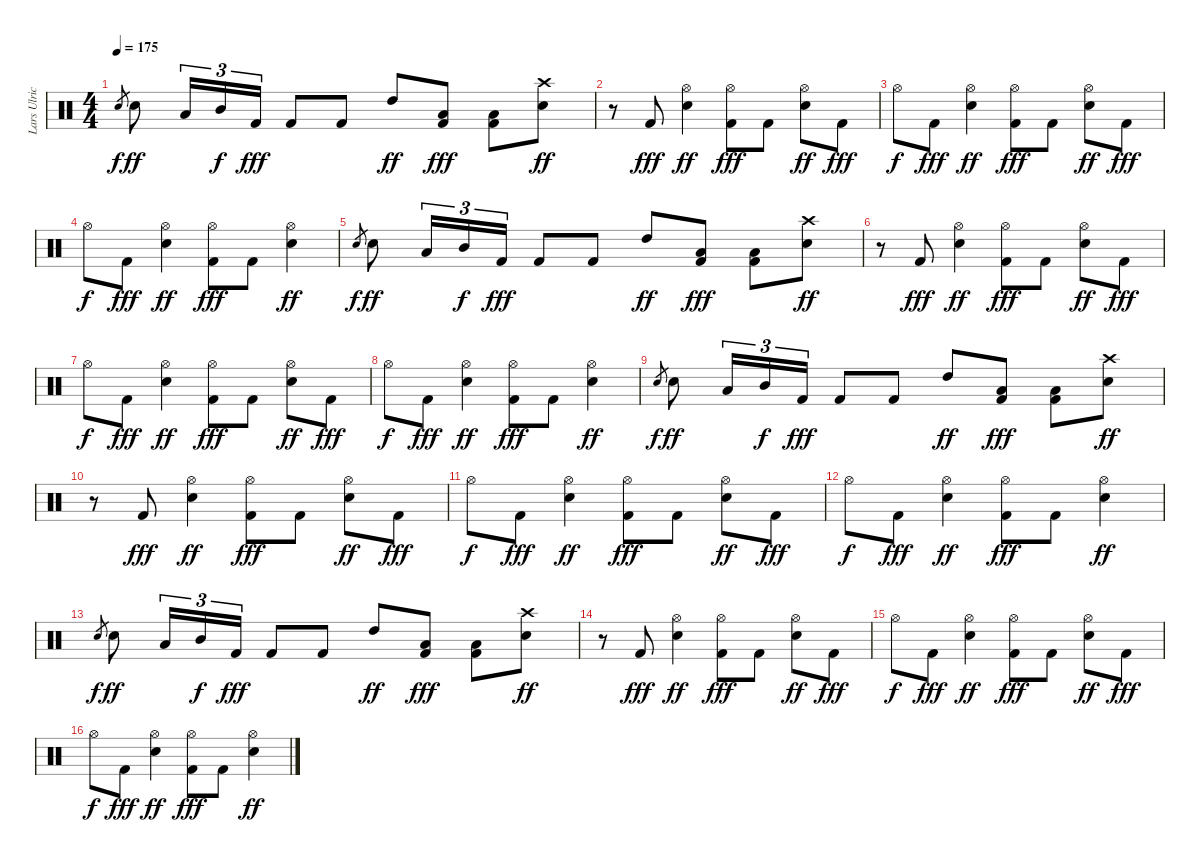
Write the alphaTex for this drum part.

\track ("Lars Ulrich" "Lars Ulric") {instrument percussion}
\staff {score}
\articulation defaults
\ts (4 4)
\tempo 175
\clef neutral
\ks c "Snare (hit) 2"{sl}.8{gr dy f} "Snare (hit) 2".8{dy ff} "Low Tom (hit)".16{tu (3 2)} "Mid Tom (hit)".16{tu (3 2) dy f} "Kick (hit) 2".16{tu (3 2) dy fff} "Kick (hit) 2".8 "Kick (hit) 2".8 "High Tom (hit)".8{dy ff}
("Low Floor Tom (hit)" "Kick (hit) 2").8{dy fff} ("Low Floor Tom (hit)" "Kick (hit) 2").8 ("Crash high (hit)" "Snare (hit) 2").8{dy ff} |
r.8 "Kick (hit) 2".8{dy fff} ("Hi-Hat (open)" "Snare (hit) 2").4{dy ff} ("Hi-Hat (open)" "Kick (hit) 2").8{dy fff} "Kick (hit) 2".8 ("Hi-Hat (open)" "Snare (hit) 2").8{dy ff} "Kick (hit) 2".8{dy fff} |
"Hi-Hat (open)".8{dy f} "Kick (hit) 2".8{dy fff} ("Hi-Hat (open)" "Snare (hit) 2").4{dy ff} ("Hi-Hat (open)" "Kick (hit) 2").8{dy fff} "Kick (hit) 2".8 ("Hi-Hat (open)" "Snare (hit) 2").8{dy ff} "Kick (hit) 2".8{dy fff} |
"Hi-Hat (open)".8{dy f} "Kick (hit) 2".8{dy fff} ("Hi-Hat (open)" "Snare (hit) 2").4{dy ff} ("Hi-Hat (open)" "Kick (hit) 2").8{dy fff} "Kick (hit) 2".8 ("Hi-Hat (open)" "Snare (hit) 2").4{dy ff} |
"Snare (hit) 2"{sl}.8{gr dy f} "Snare (hit) 2".8{dy ff} "Low Tom (hit)".16{tu (3 2)} "Mid Tom (hit)".16{tu (3 2) dy f} "Kick (hit) 2".16{tu (3 2) dy fff} "Kick (hit) 2".8 "Kick (hit) 2".8 "High Tom (hit)".8{dy ff} ("Low Floor Tom (hit)" "Kick (hit) 2").8{dy fff} ("Low Floor Tom (hit)" "Kick (hit) 2").8 ("Crash high (hit)" "Snare (hit) 2").8{dy ff} |
r.8 "Kick (hit) 2".8{dy fff} ("Hi-Hat (open)" "Snare (hit) 2").4{dy ff} ("Hi-Hat (open)" "Kick (hit) 2").8{dy fff} "Kick (hit) 2".8 ("Hi-Hat (open)" "Snare (hit) 2").8{dy ff} "Kick (hit) 2".8{dy fff} |
"Hi-Hat (open)".8{dy f} "Kick (hit) 2".8{dy fff} ("Hi-Hat (open)" "Snare (hit) 2").4{dy ff} ("Hi-Hat (open)" "Kick (hit) 2").8{dy fff} "Kick (hit) 2".8 ("Hi-Hat (open)" "Snare (hit) 2").8{dy ff} "Kick (hit) 2".8{dy fff} |
"Hi-Hat (open)".8{dy f} "Kick (hit) 2".8{dy fff} ("Hi-Hat (open)" "Snare (hit) 2").4{dy ff} ("Hi-Hat (open)" "Kick (hit) 2").8{dy fff} "Kick (hit) 2".8 ("Hi-Hat (open)" "Snare (hit) 2").4{dy ff} |
"Snare (hit) 2"{sl}.8{gr dy f} "Snare (hit) 2".8{dy ff} "Low Tom (hit)".16{tu (3 2)} "Mid Tom (hit)".16{tu (3 2) dy f} "Kick (hit) 2".16{tu (3 2) dy fff} "Kick (hit) 2".8 "Kick (hit) 2".8 "High Tom (hit)".8{dy ff} ("Low Floor Tom (hit)" "Kick (hit) 2").8{dy fff} ("Low Floor Tom (hit)" "Kick (hit) 2").8 ("Crash high (hit)" "Snare (hit) 2").8{dy ff} |
r.8 "Kick (hit) 2".8{dy fff} ("Hi-Hat (open)" "Snare (hit) 2").4{dy ff} ("Hi-Hat (open)" "Kick (hit) 2").8{dy fff} "Kick (hit) 2".8 ("Hi-Hat (open)" "Snare (hit) 2").8{dy ff} "Kick (hit) 2".8{dy fff} |
"Hi-Hat (open)".8{dy f} "Kick (hit) 2".8{dy fff} ("Hi-Hat (open)" "Snare (hit) 2").4{dy ff} ("Hi-Hat (open)" "Kick (hit) 2").8{dy fff} "Kick (hit) 2".8 ("Hi-Hat (open)" "Snare (hit) 2").8{dy ff} "Kick (hit) 2".8{dy fff} |
"Hi-Hat (open)".8{dy f} "Kick (hit) 2".8{dy fff} ("Hi-Hat (open)" "Snare (hit) 2").4{dy ff} ("Hi-Hat (open)" "Kick (hit) 2").8{dy fff} "Kick (hit) 2".8 ("Hi-Hat (open)" "Snare (hit) 2").4{dy ff} |
"Snare (hit) 2"{sl}.8{gr dy f} "Snare (hit) 2".8{dy ff} "Low Tom (hit)".16{tu (3 2)} "Mid Tom (hit)".16{tu (3 2) dy f} "Kick (hit) 2".16{tu (3 2) dy fff} "Kick (hit) 2".8 "Kick (hit) 2".8 "High Tom (hit)".8{dy ff} ("Low Floor Tom (hit)" "Kick (hit) 2").8{dy fff} ("Low Floor Tom (hit)" "Kick (hit) 2").8 ("Crash high (hit)" "Snare (hit) 2").8{dy ff} |
r.8 "Kick (hit) 2".8{dy fff} ("Hi-Hat (open)" "Snare (hit) 2").4{dy ff} ("Hi-Hat (open)" "Kick (hit) 2").8{dy fff} "Kick (hit) 2".8 ("Hi-Hat (open)" "Snare (hit) 2").8{dy ff} "Kick (hit) 2".8{dy fff} |
"Hi-Hat (open)".8{dy f} "Kick (hit) 2".8{dy fff} ("Hi-Hat (open)" "Snare (hit) 2").4{dy ff} ("Hi-Hat (open)" "Kick (hit) 2").8{dy fff} "Kick (hit) 2".8 ("Hi-Hat (open)" "Snare (hit) 2").8{dy ff} "Kick (hit) 2".8{dy fff} |
"Hi-Hat (open)".8{dy f} "Kick (hit) 2".8{dy fff} ("Hi-Hat (open)" "Snare (hit) 2").4{dy ff} ("Hi-Hat (open)" "Kick (hit) 2").8{dy fff} "Kick (hit) 2".8 ("Hi-Hat (open)" "Snare (hit) 2").4{dy ff}
